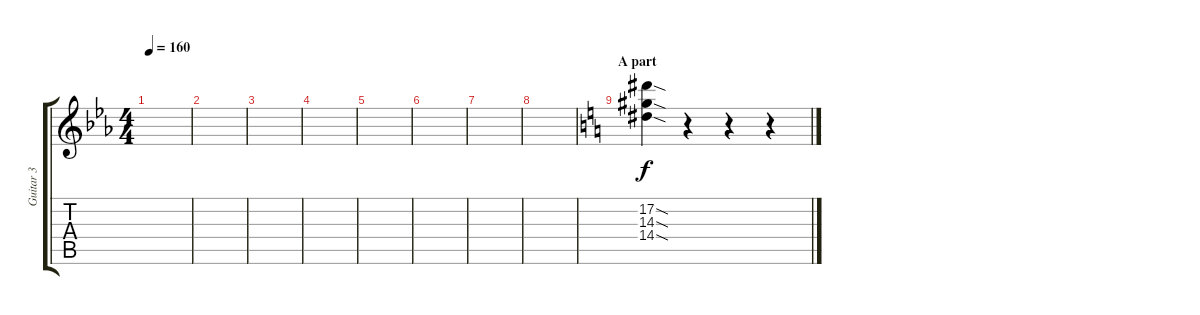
\track ("Guitar 3" "Guitar 3") {instrument distortionguitar}
\staff {score tabs}
\tuning (Eb4 Bb3 Gb3 Db3 Ab2 Eb2) {hide}
\ts (4 4)
\tempo 160
\clef g2
\ks eb
|
|
|
|
|
|
|
|
\section ("" "A part")
\ks c
(17.2{sod} 14.3{sod} 14.4{sod}).4 r.4 r.4 r.4
